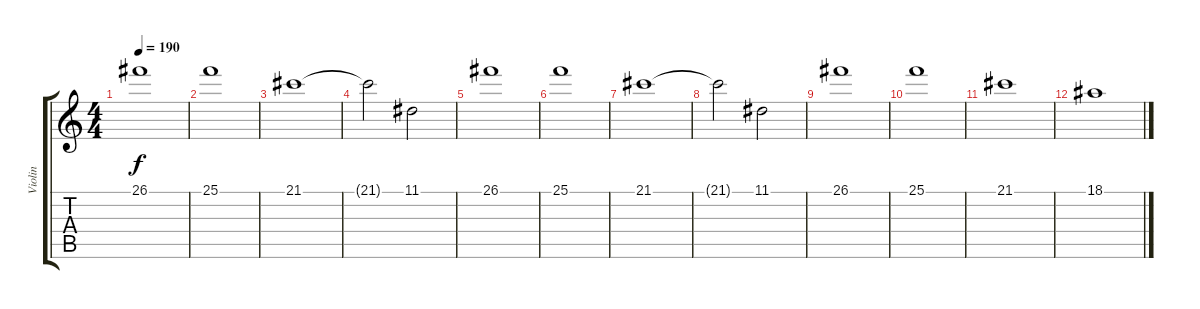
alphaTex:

\track ("Violin" "Violin") {instrument violin}
\staff {score tabs}
\tuning (E4 B3 G3 D3 A2 E2) {hide}
\ts (4 4)
\tempo 190
\clef g2
\ks c
26.1.1{dy f} |
25.1.1 |
21.1.1 |
21.1{t}.2 11.1.2 |
26.1.1 |
25.1.1 |
21.1.1 |
21.1{t}.2 11.1.2 |
26.1.1 |
25.1.1 |
21.1.1 |
18.1.1
